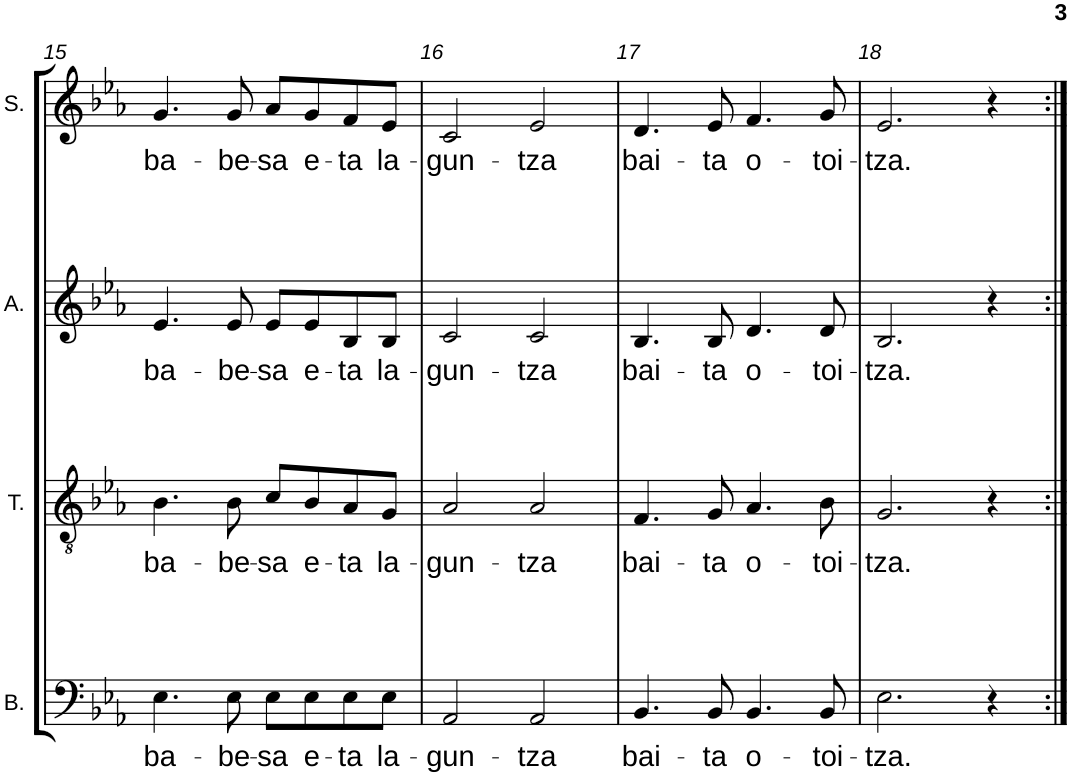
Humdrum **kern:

**kern	**text	**kern	**text	**kern	**text	**kern	**text
*part4	*part4	*part3	*part3	*part2	*part2	*part1	*part1
*staff4	*staff4	*staff3	*staff3	*staff2	*staff2	*staff1	*staff1
*I"Basse	*	*I"Ténor	*	*I"Alto	*	*I"Soprano	*
*I'B.	*	*I'T.	*	*I'A.	*	*I'S.	*
!!LO:PB:g=z
*clefF4	*	*clefGv2	*	*clefG2	*	*clefG2	*
*k[b-e-a-]	*	*k[b-e-a-]	*	*k[b-e-a-]	*	*k[b-e-a-]	*
*M4/4	*	*M4/4	*	*M4/4	*	*M4/4	*
=15	=15	=15	=15	=15	=15	=15	=15
!	!LO:LY:b	!	!LO:LY:b	!	!LO:LY:b	!	!LO:LY:b
4.E-\	ba-	4.B-\	ba-	4.e-/	ba-	4.g/	ba-
!	!LO:LY:b	!	!LO:LY:b	!	!LO:LY:b	!	!LO:LY:b
8E-\	-be-	8B-\	-be-	8e-/	-be-	8g/	-be-
!	!LO:LY:b	!	!LO:LY:b	!	!LO:LY:b	!	!LO:LY:b
8E-\L	-sa	8c/L	-sa	8e-/L	-sa	8a-/L	-sa
!	!LO:LY:b	!	!LO:LY:b	!	!LO:LY:b	!	!LO:LY:b
8E-\	e-	8B-/	e-	8e-/	e-	8g/	e-
!	!LO:LY:b	!	!LO:LY:b	!	!LO:LY:b	!	!LO:LY:b
8E-\	-ta	8A-/	-ta	8B-/	-ta	8f/	-ta
!	!LO:LY:b	!	!LO:LY:b	!	!LO:LY:b	!	!LO:LY:b
8E-\J	la-	8G/J	la-	8B-/J	la-	8e-/J	la-
=16	=16	=16	=16	=16	=16	=16	=16
!	!LO:LY:b	!	!LO:LY:b	!	!LO:LY:b	!	!LO:LY:b
2AA-/	-gun-	2A-/	-gun-	2c/	-gun-	2c/	-gun-
!	!LO:LY:b	!	!LO:LY:b	!	!LO:LY:b	!	!LO:LY:b
2AA-/	-tza	2A-/	-tza	2c/	-tza	2e-/	-tza
=17	=17	=17	=17	=17	=17	=17	=17
!	!LO:LY:b	!	!LO:LY:b	!	!LO:LY:b	!	!LO:LY:b
4.BB-/	bai-	4.F/	bai-	4.B-/	bai-	4.d/	bai-
!	!LO:LY:b	!	!LO:LY:b	!	!LO:LY:b	!	!LO:LY:b
8BB-/	-ta	8G/	-ta	8B-/	-ta	8e-/	-ta
!	!LO:LY:b	!	!LO:LY:b	!	!LO:LY:b	!	!LO:LY:b
4.BB-/	o-	4.A-/	o-	4.d/	o-	4.f/	o-
!	!LO:LY:b	!	!LO:LY:b	!	!LO:LY:b	!	!LO:LY:b
8BB-/	-toi-	8B-\	-toi-	8d/	-toi-	8g/	-toi-
=18	=18	=18	=18	=18	=18	=18	=18
!	!LO:LY:b	!	!LO:LY:b	!	!LO:LY:b	!	!LO:LY:b
2.E-\	-tza.	2.G/	-tza.	2.B-/	-tza.	2.e-/	-tza.
4r	.	4r	.	4r	.	4r	.
=:|!	=:|!	=:|!	=:|!	=:|!	=:|!	=:|!	=:|!
*-	*-	*-	*-	*-	*-	*-	*-
